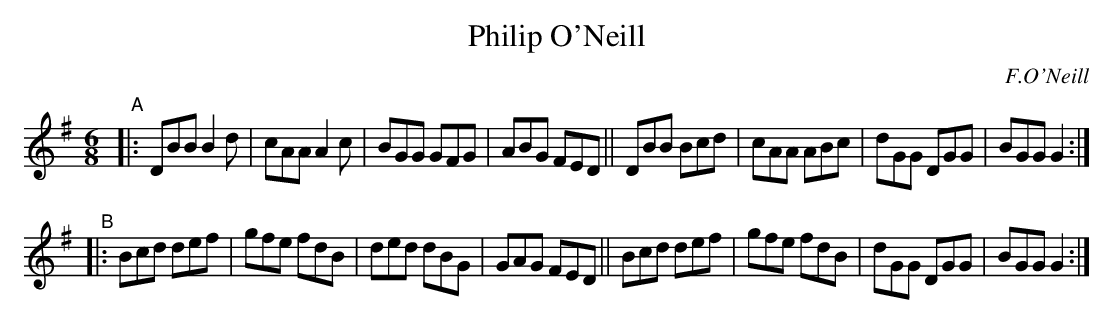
X:1
T: Philip O'Neill
O: F.O'Neill
M: 6/8
K: G
"^A"\
|: DBB B2d | cAA A2c | BGG GFG | ABG FED \
|| DBB Bcd | cAA ABc | dGG DGG | BGG G2 :|
"^B"\
|: Bcd def | gfe fdB | ded dBG | GAG FED \
|| Bcd def | gfe fdB | dGG DGG | BGG G2 :|
